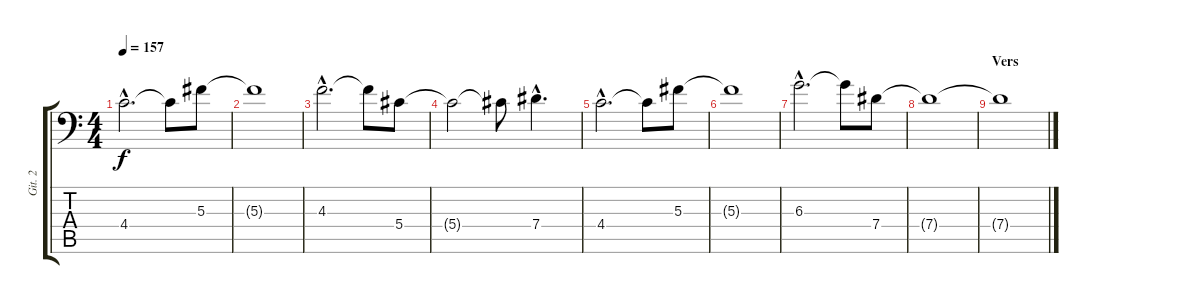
\track ("Git. 2" "Git. 2") {instrument distortionguitar}
\staff {score tabs}
\tuning (Bb3 F3 Db3 Ab2 Eb2 Bb1) {hide}
\ts (4 4)
\tempo 157
\clef f4
\ks c
4.4{hac}.2{d dy f} 4.4{t}.8 5.3.8 |
5.3{t}.1 |
4.3{hac}.2{d} 4.3{t}.8 5.4.8 |
5.4{t}.2 5.4{t}.8 7.4{hac}.4{d} |
4.4{hac}.2{d} 4.4{t}.8 5.3.8 |
5.3{t}.1 |
6.3{hac}.2{d} 6.3{t}.8 7.4.8 |
7.4{t}.1 |
\section ("" "Vers")
7.4{t}.1{volume 0}
